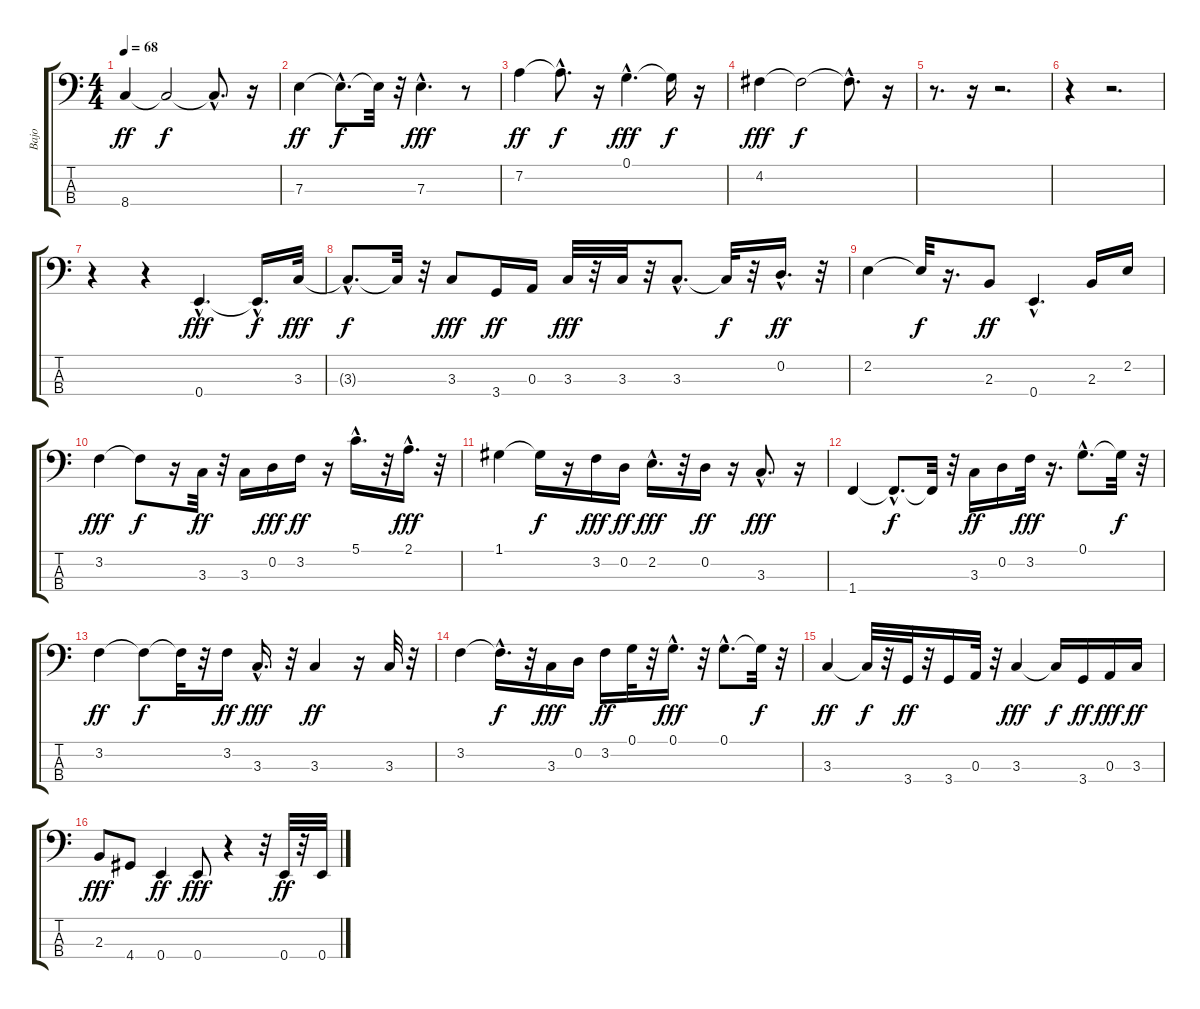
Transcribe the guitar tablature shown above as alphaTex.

\track ("Bajo" "Bajo") {instrument fretlessbass}
\staff {score tabs}
\tuning (G2 D2 A1 E1) {hide}
\ts (4 4)
\tempo 68
\clef f4
\ks c
8.4.4{dy ff} 8.4{t}.2{dy f} 8.4{hac t}.8{d} r.16 |
7.3.4{dy ff} 7.3{hac t}.8{d dy f} 7.3{t}.32 r.32 7.3{hac}.4{d dy fff} r.8 |
7.2.4{dy ff} 7.2{hac t}.8{d dy f} r.16 0.1{hac}.4{d dy fff} 0.1{t}.16{dy f} r.16 |
4.2.4{dy fff} 4.2{t}.2{dy f} 4.2{hac t}.8{d} r.16 |
r.8{d} r.16 r.2{d} |
r.4 r.2{d} |
r.4 r.4 0.4{hac}.4{d dy fff volume 3} 0.4{hac t}.16{d dy f} 3.3.32{dy fff volume 12} |
3.3{hac t}.8{d dy f} 3.3{t}.32 r.32 3.3.8{dy fff} 3.4.16{dy ff} 0.3.16 3.3.32{dy fff} r.32 3.3.32 r.32 3.3{hac}.8{d} 3.3{t}.32{dy f} r.32 0.2{hac}.16{d dy ff} r.32 |
2.2.4 2.2{t}.32{dy f} r.16{d} 2.3.8{dy ff} 0.4{hac}.4{d} 2.3.16 2.2.16 |
3.2.4{dy fff} 3.2{t}.8{dy f} r.16 3.3.32{dy ff} r.32 3.3.16 0.2.16{dy fff} 3.2.16{dy ff} r.16 5.1{hac}.16{d} r.32 2.1{hac}.16{d dy fff} r.32 |
1.1.4 1.1{t}.16{dy f} r.16 3.2.16{dy fff} 0.2.16{dy ff} 2.2{hac}.16{d dy fff} r.32 0.2.16{dy ff} r.16 3.3{hac}.8{d dy fff} r.16 |
1.4.4 1.4{hac t}.8{d dy f} 1.4{t}.32 r.32 3.3.16{dy ff} 0.2.16 3.2.32{dy fff} r.16{d} 0.1{hac}.8{d} 0.1{t}.32{dy f} r.32 |
3.2.4{dy ff} 3.2{t}.8{dy f} 3.2{t}.32 r.32 3.2.16{dy ff} 3.3{hac}.16{d dy fff} r.32 3.3.4{dy ff} r.16 3.3.32 r.32 |
3.2.4 3.2{hac t}.16{d dy f} r.32 3.3.16{dy fff} 0.2.16 3.2.16{dy ff} 0.1.32 r.32 0.1{hac}.16{d dy fff} r.32 0.1{hac}.8{d} 0.1{t}.32{dy f} r.32 |
3.3.4{dy ff} 3.3{t}.32{dy f} r.32 3.4.32{dy ff} r.32 3.4.16 0.3.32 r.32 3.3.4{dy fff} 3.3{t}.16{dy f} 3.4.16{dy ff} 0.3.16{dy fff} 3.3.16{dy ff} |
2.3.8{dy fff} 4.4.8 0.4.4{dy ff} 0.4.8{dy fff} r.4 r.32 0.4.32{dy ff} r.32 0.4.32
